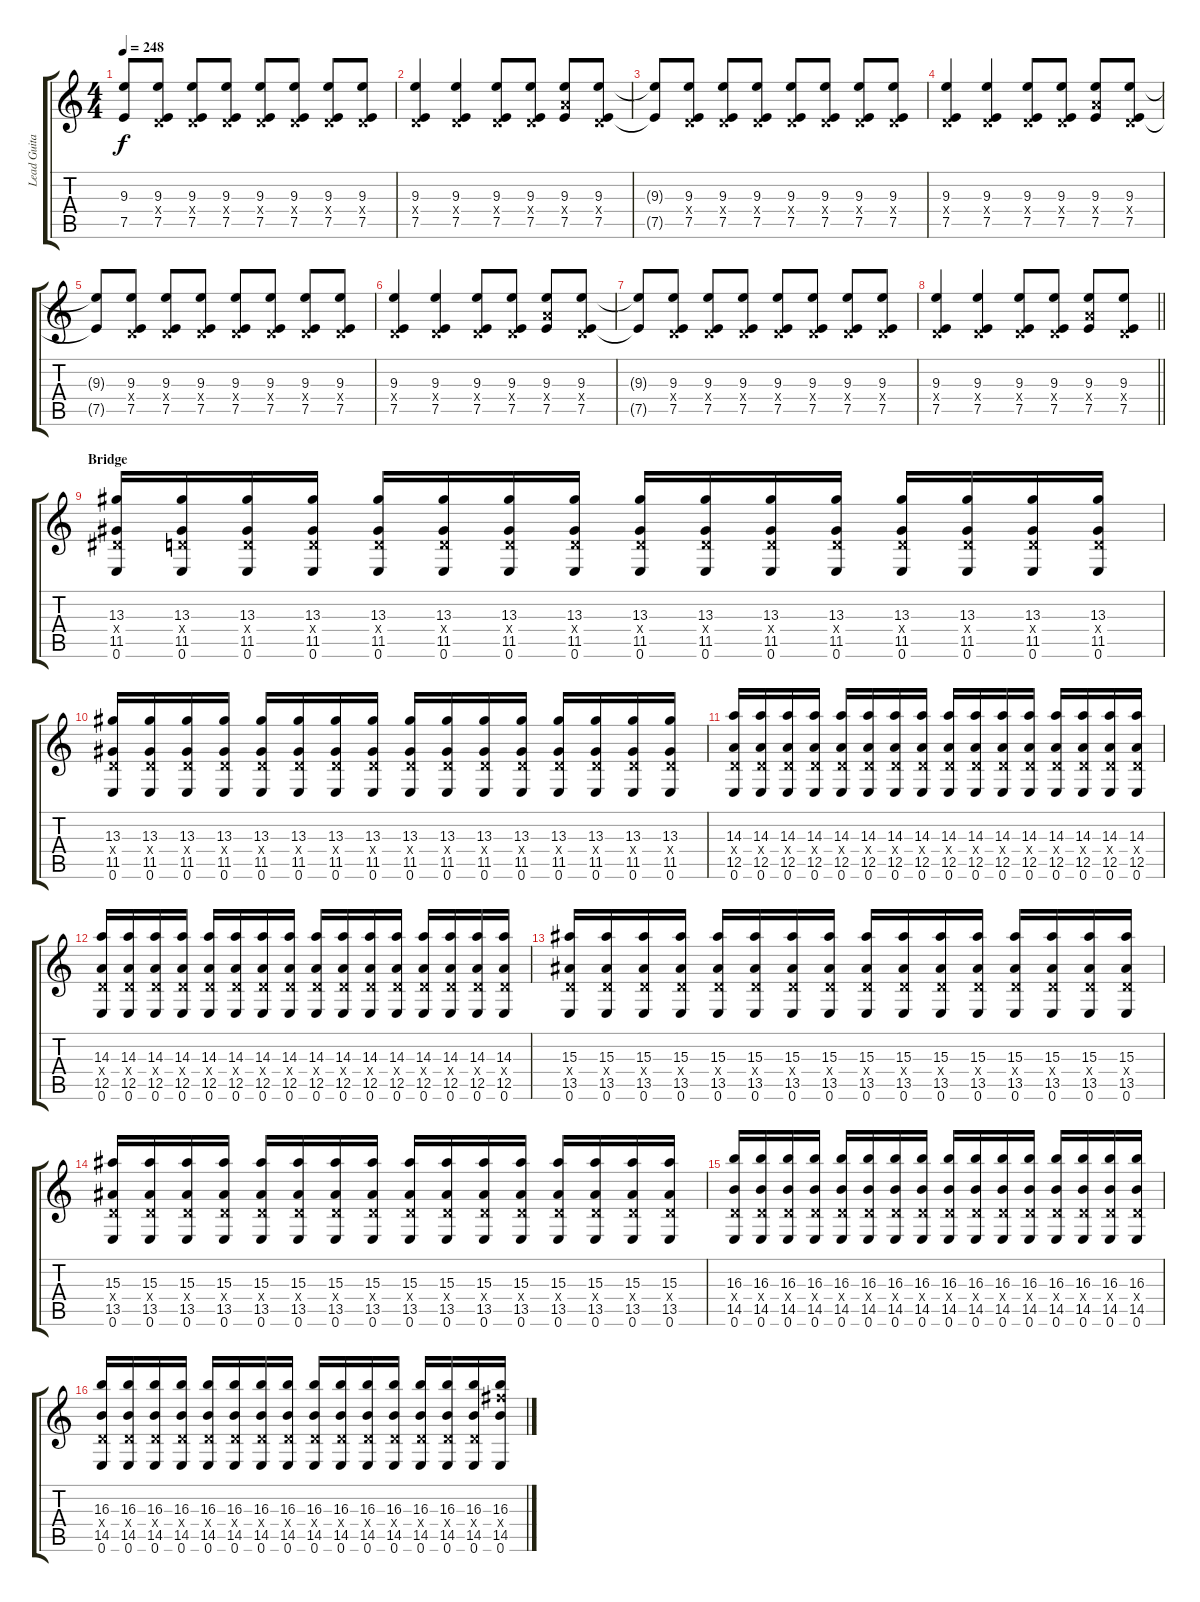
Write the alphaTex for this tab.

\track ("Lead Guitar" "Lead Guita") {instrument overdrivenguitar}
\staff {score tabs}
\tuning (E4 B3 G3 D3 A2 E2) {hide}
\ts (4 4)
\tempo 248
\clef g2
\ks c
(9.3{t} 7.5{t}).8{dy f} (9.3 0.4{x} 7.5).8 (9.3 0.4{x} 7.5).8 (9.3 0.4{x} 7.5).8 (9.3 0.4{x} 7.5).8 (9.3 0.4{x} 7.5).8 (9.3 0.4{x} 7.5).8 (9.3 0.4{x} 7.5).8 |
(9.3 0.4{x} 7.5).4 (9.3 0.4{x} 7.5).4 (9.3 0.4{x} 7.5).8 (9.3 0.4{x} 7.5).8 (9.3 7.4{x} 7.5).8 (9.3 0.4{x} 7.5).8 |
(9.3{t} 7.5{t}).8 (9.3 0.4{x} 7.5).8 (9.3 0.4{x} 7.5).8 (9.3 0.4{x} 7.5).8 (9.3 0.4{x} 7.5).8 (9.3 0.4{x} 7.5).8 (9.3 0.4{x} 7.5).8 (9.3 0.4{x} 7.5).8 |
(9.3 0.4{x} 7.5).4 (9.3 0.4{x} 7.5).4 (9.3 0.4{x} 7.5).8 (9.3 0.4{x} 7.5).8 (9.3 7.4{x} 7.5).8 (9.3 0.4{x} 7.5).8 |
(9.3{t} 7.5{t}).8 (9.3 0.4{x} 7.5).8 (9.3 0.4{x} 7.5).8 (9.3 0.4{x} 7.5).8 (9.3 0.4{x} 7.5).8 (9.3 0.4{x} 7.5).8 (9.3 0.4{x} 7.5).8 (9.3 0.4{x} 7.5).8 |
(9.3 0.4{x} 7.5).4 (9.3 0.4{x} 7.5).4 (9.3 0.4{x} 7.5).8 (9.3 0.4{x} 7.5).8 (9.3 7.4{x} 7.5).8 (9.3 0.4{x} 7.5).8 |
(9.3{t} 7.5{t}).8 (9.3 0.4{x} 7.5).8 (9.3 0.4{x} 7.5).8 (9.3 0.4{x} 7.5).8 (9.3 0.4{x} 7.5).8 (9.3 0.4{x} 7.5).8 (9.3 0.4{x} 7.5).8 (9.3 0.4{x} 7.5).8 |
\barLineRight lightlight
(9.3 0.4{x} 7.5).4 (9.3 0.4{x} 7.5).4 (9.3 0.4{x} 7.5).8 (9.3 0.4{x} 7.5).8 (9.3 7.4{x} 7.5).8 (9.3 0.4{x} 7.5).8 |
\section ("" "Bridge")
(13.3 1.4{x} 11.5 0.6).16 (13.3 0.4{x} 11.5 0.6).16 (13.3 0.4{x} 11.5 0.6).16 (13.3 0.4{x} 11.5 0.6).16 (13.3 0.4{x} 11.5 0.6).16 (13.3 0.4{x} 11.5 0.6).16 (13.3 0.4{x} 11.5 0.6).16 (13.3 0.4{x} 11.5 0.6).16 (13.3 0.4{x} 11.5 0.6).16 (13.3 0.4{x} 11.5 0.6).16 (13.3 0.4{x} 11.5 0.6).16 (13.3 0.4{x} 11.5 0.6).16 (13.3 0.4{x} 11.5 0.6).16 (13.3 0.4{x} 11.5 0.6).16 (13.3 0.4{x} 11.5 0.6).16 (13.3 0.4{x} 11.5 0.6).16 |
(13.3 0.4{x} 11.5 0.6).16 (13.3 0.4{x} 11.5 0.6).16 (13.3 0.4{x} 11.5 0.6).16 (13.3 0.4{x} 11.5 0.6).16 (13.3 0.4{x} 11.5 0.6).16 (13.3 0.4{x} 11.5 0.6).16 (13.3 0.4{x} 11.5 0.6).16 (13.3 0.4{x} 11.5 0.6).16 (13.3 0.4{x} 11.5 0.6).16 (13.3 0.4{x} 11.5 0.6).16 (13.3 0.4{x} 11.5 0.6).16 (13.3 0.4{x} 11.5 0.6).16 (13.3 0.4{x} 11.5 0.6).16 (13.3 0.4{x} 11.5 0.6).16 (13.3 0.4{x} 11.5 0.6).16 (13.3 0.4{x} 11.5 0.6).16 |
(14.3 0.4{x} 12.5 0.6).16 (14.3 0.4{x} 12.5 0.6).16 (14.3 0.4{x} 12.5 0.6).16 (14.3 0.4{x} 12.5 0.6).16 (14.3 0.4{x} 12.5 0.6).16 (14.3 0.4{x} 12.5 0.6).16 (14.3 0.4{x} 12.5 0.6).16 (14.3 0.4{x} 12.5 0.6).16 (14.3 0.4{x} 12.5 0.6).16 (14.3 0.4{x} 12.5 0.6).16 (14.3 0.4{x} 12.5 0.6).16 (14.3 0.4{x} 12.5 0.6).16 (14.3 0.4{x} 12.5 0.6).16 (14.3 0.4{x} 12.5 0.6).16 (14.3 0.4{x} 12.5 0.6).16 (14.3 0.4{x} 12.5 0.6).16 |
(14.3 0.4{x} 12.5 0.6).16 (14.3 0.4{x} 12.5 0.6).16 (14.3 0.4{x} 12.5 0.6).16 (14.3 0.4{x} 12.5 0.6).16 (14.3 0.4{x} 12.5 0.6).16 (14.3 0.4{x} 12.5 0.6).16 (14.3 0.4{x} 12.5 0.6).16 (14.3 0.4{x} 12.5 0.6).16 (14.3 0.4{x} 12.5 0.6).16 (14.3 0.4{x} 12.5 0.6).16 (14.3 0.4{x} 12.5 0.6).16 (14.3 0.4{x} 12.5 0.6).16 (14.3 0.4{x} 12.5 0.6).16 (14.3 0.4{x} 12.5 0.6).16 (14.3 0.4{x} 12.5 0.6).16 (14.3 0.4{x} 12.5 0.6).16 |
(15.3 0.4{x} 13.5 0.6).16 (15.3 0.4{x} 13.5 0.6).16 (15.3 0.4{x} 13.5 0.6).16 (15.3 0.4{x} 13.5 0.6).16 (15.3 0.4{x} 13.5 0.6).16 (15.3 0.4{x} 13.5 0.6).16 (15.3 0.4{x} 13.5 0.6).16 (15.3 0.4{x} 13.5 0.6).16 (15.3 0.4{x} 13.5 0.6).16 (15.3 0.4{x} 13.5 0.6).16 (15.3 0.4{x} 13.5 0.6).16 (15.3 0.4{x} 13.5 0.6).16 (15.3 0.4{x} 13.5 0.6).16 (15.3 0.4{x} 13.5 0.6).16 (15.3 0.4{x} 13.5 0.6).16 (15.3 0.4{x} 13.5 0.6).16 |
(15.3 0.4{x} 13.5 0.6).16 (15.3 0.4{x} 13.5 0.6).16 (15.3 0.4{x} 13.5 0.6).16 (15.3 0.4{x} 13.5 0.6).16 (15.3 0.4{x} 13.5 0.6).16 (15.3 0.4{x} 13.5 0.6).16 (15.3 0.4{x} 13.5 0.6).16 (15.3 0.4{x} 13.5 0.6).16 (15.3 0.4{x} 13.5 0.6).16 (15.3 0.4{x} 13.5 0.6).16 (15.3 0.4{x} 13.5 0.6).16 (15.3 0.4{x} 13.5 0.6).16 (15.3 0.4{x} 13.5 0.6).16 (15.3 0.4{x} 13.5 0.6).16 (15.3 0.4{x} 13.5 0.6).16 (15.3 0.4{x} 13.5 0.6).16 |
(16.3 0.4{x} 14.5 0.6).16 (16.3 0.4{x} 14.5 0.6).16 (16.3 0.4{x} 14.5 0.6).16 (16.3 0.4{x} 14.5 0.6).16 (16.3 0.4{x} 14.5 0.6).16 (16.3 0.4{x} 14.5 0.6).16 (16.3 0.4{x} 14.5 0.6).16 (16.3 0.4{x} 14.5 0.6).16 (16.3 0.4{x} 14.5 0.6).16 (16.3 0.4{x} 14.5 0.6).16 (16.3 0.4{x} 14.5 0.6).16 (16.3 0.4{x} 14.5 0.6).16 (16.3 0.4{x} 14.5 0.6).16 (16.3 0.4{x} 14.5 0.6).16 (16.3 0.4{x} 14.5 0.6).16 (16.3 0.4{x} 14.5 0.6).16 |
(16.3 0.4{x} 14.5 0.6).16 (16.3 0.4{x} 14.5 0.6).16 (16.3 0.4{x} 14.5 0.6).16 (16.3 0.4{x} 14.5 0.6).16 (16.3 0.4{x} 14.5 0.6).16 (16.3 0.4{x} 14.5 0.6).16 (16.3 0.4{x} 14.5 0.6).16 (16.3 0.4{x} 14.5 0.6).16 (16.3 0.4{x} 14.5 0.6).16 (16.3 0.4{x} 14.5 0.6).16 (16.3 0.4{x} 14.5 0.6).16 (16.3 0.4{x} 14.5 0.6).16 (16.3 0.4{x} 14.5 0.6).16 (16.3 0.4{x} 14.5 0.6).16 (16.3 0.4{x} 14.5 0.6).16 (16.3 16.4{x} 14.5 0.6).16
